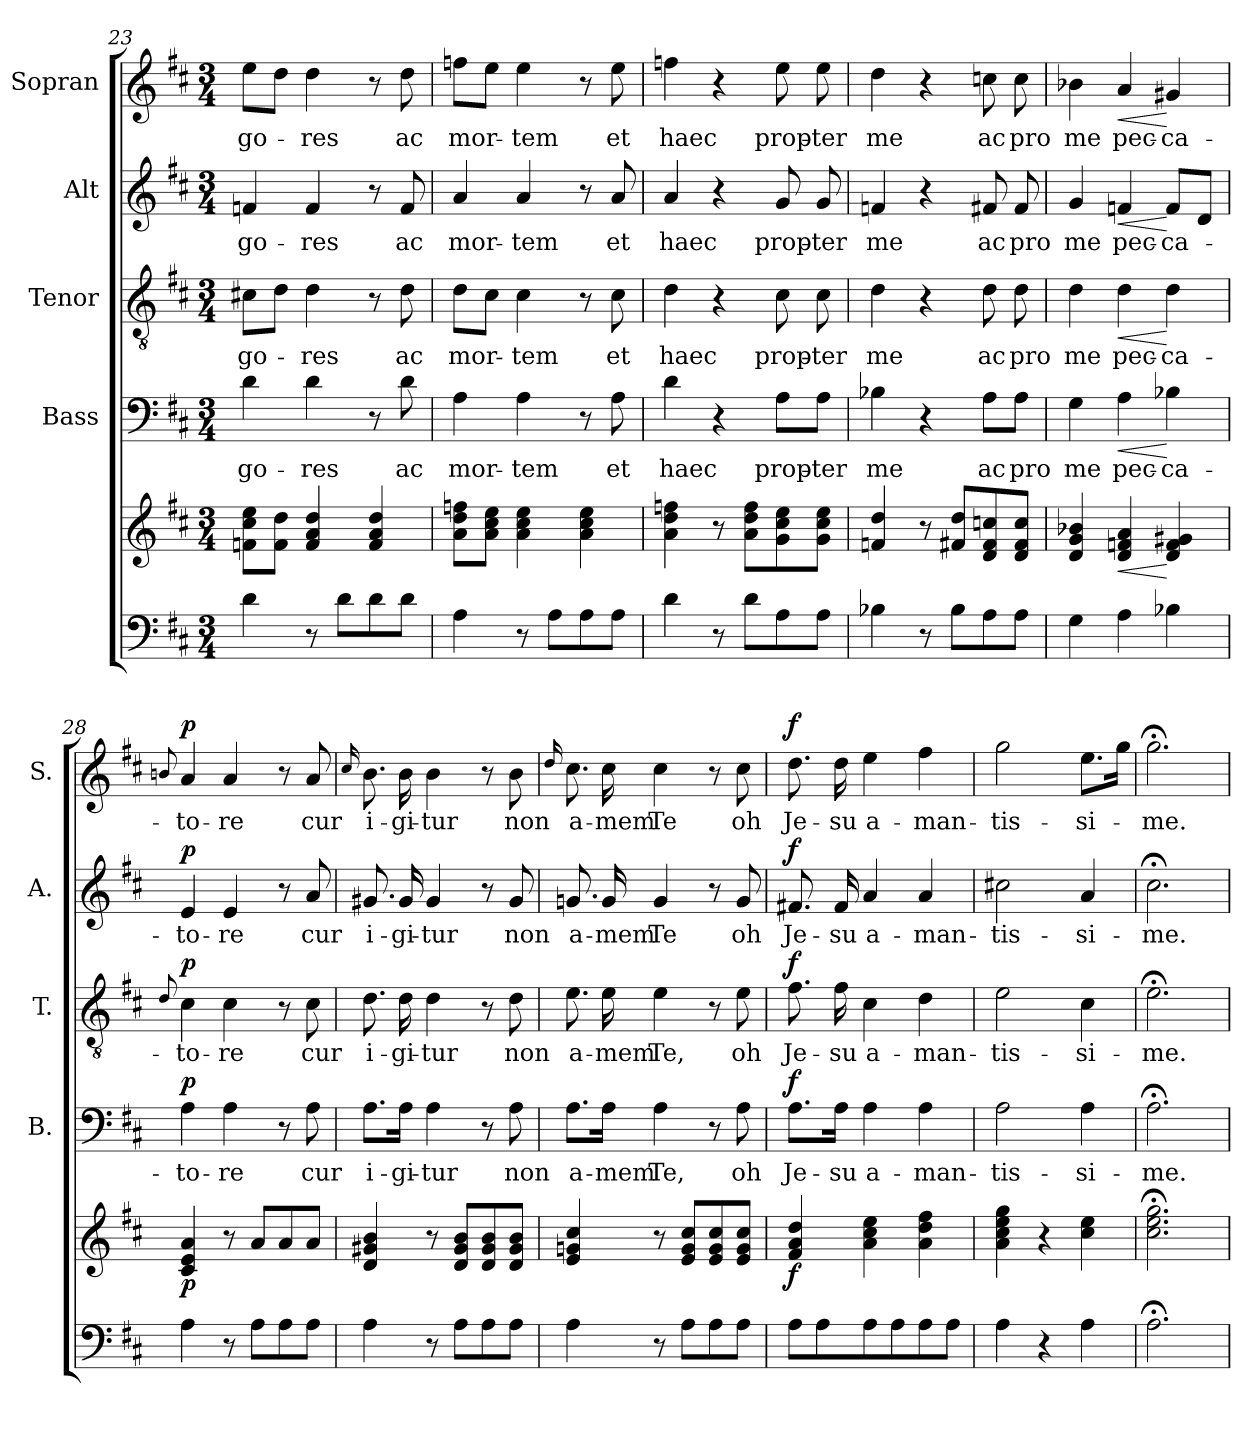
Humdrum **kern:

**kern	**kern	**dynam	**kern	**text	**dynam	**kern	**text	**dynam	**kern	**text	**dynam	**kern	**text	**dynam
*part5	*part5	*part5	*part4	*part4	*part4	*part3	*part3	*part3	*part2	*part2	*part2	*part1	*part1	*part1
*staff6	*staff5	*staff5/6	*staff4	*staff4	*staff4	*staff3	*staff3	*staff3	*staff2	*staff2	*staff2	*staff1	*staff1	*staff1
*	*	*	*I"Bass	*	*	*I"Tenor	*	*	*I"Alt	*	*	*I"Sopran	*	*
*	*	*	*I'B.	*	*	*I'T.	*	*	*I'A.	*	*	*I'S.	*	*
!!LO:PB:g=z
*clefF4	*clefG2	*	*clefF4	*	*	*clefGv2	*	*	*clefG2	*	*	*clefG2	*	*
*k[f#c#]	*k[f#c#]	*	*k[f#c#]	*	*	*k[f#c#]	*	*	*k[f#c#]	*	*	*k[f#c#]	*	*
*D:	*D:	*	*D:	*	*	*D:	*	*	*D:	*	*	*D:	*	*
*M3/4	*M3/4	*	*M3/4	*	*	*M3/4	*	*	*M3/4	*	*	*M3/4	*	*
=23	=23	=23	=23	=23	=23	=23	=23	=23	=23	=23	=23	=23	=23	=23
!	!	!	!	!LO:LY:b	!	!	!LO:LY:b	!	!	!LO:LY:b	!	!	!LO:LY:b	!
4d\	8fn\ 8cc#\ 8ee\L	.	4d\	-go-	.	8c#X\L	-go-	.	4fn/	-go-	.	8ee\L	-go-	.
.	8f\ 8dd\J	.	.	.	.	8d\J	.	.	.	.	.	8dd\J	.	.
!	!	!	!	!LO:LY:b	!	!	!LO:LY:b	!	!	!LO:LY:b	!	!	!LO:LY:b	!
8r	4f/ 4a/ 4dd/	.	4d\	-res	.	4d\	-res	.	4f/	-res	.	4dd\	-res	.
8d\L	.	.	.	.	.	.	.	.	.	.	.	.	.	.
8d\	4f/ 4a/ 4dd/	.	8r	.	.	8r	.	.	8r	.	.	8r	.	.
!	!	!	!	!LO:LY:b	!	!	!LO:LY:b	!	!	!LO:LY:b	!	!	!LO:LY:b	!
8d\J	.	.	8d\	ac	.	8d\	ac	.	8f/	ac	.	8dd\	ac	.
=24	=24	=24	=24	=24	=24	=24	=24	=24	=24	=24	=24	=24	=24	=24
!	!	!	!	!LO:LY:b	!	!	!LO:LY:b	!	!	!LO:LY:b	!	!	!LO:LY:b	!
4A\	8a\ 8dd\ 8ffn\L	.	4A\	mor-	.	8d\L	mor-	.	4a/	mor-	.	8ffn\L	mor-	.
.	8a\ 8cc#\ 8ee\J	.	.	.	.	8c#\J	.	.	.	.	.	8ee\J	.	.
!	!	!	!	!LO:LY:b	!	!	!LO:LY:b	!	!	!LO:LY:b	!	!	!LO:LY:b	!
8r	4a\ 4cc#\ 4ee\	.	4A\	-tem	.	4c#\	-tem	.	4a/	-tem	.	4ee\	-tem	.
8A\L	.	.	.	.	.	.	.	.	.	.	.	.	.	.
8A\	4a\ 4cc#\ 4ee\	.	8r	.	.	8r	.	.	8r	.	.	8r	.	.
!	!	!	!	!LO:LY:b	!	!	!LO:LY:b	!	!	!LO:LY:b	!	!	!LO:LY:b	!
8A\J	.	.	8A\	et	.	8c#\	et	.	8a/	et	.	8ee\	et	.
=25	=25	=25	=25	=25	=25	=25	=25	=25	=25	=25	=25	=25	=25	=25
!	!	!	!	!LO:LY:b	!	!	!LO:LY:b	!	!	!LO:LY:b	!	!	!LO:LY:b	!
4d\	4a\ 4dd\ 4ffn\	.	4d\	haec	.	4d\	haec	.	4a/	haec	.	4ffn\	haec	.
8r	8r	.	4r	.	.	4r	.	.	4r	.	.	4r	.	.
8d\L	8a\ 8dd\ 8ff\L	.	.	.	.	.	.	.	.	.	.	.	.	.
!	!	!	!	!LO:LY:b	!	!	!LO:LY:b	!	!	!LO:LY:b	!	!	!LO:LY:b	!
8A\	8g\ 8cc#\ 8ee\	.	8A\L	prop-	.	8c#\	prop-	.	8g/	prop-	.	8ee\	prop-	.
!	!	!	!	!LO:LY:b	!	!	!LO:LY:b	!	!	!LO:LY:b	!	!	!LO:LY:b	!
8A\J	8g\ 8cc#\ 8ee\J	.	8A\J	-ter	.	8c#\	-ter	.	8g/	-ter	.	8ee\	-ter	.
=26	=26	=26	=26	=26	=26	=26	=26	=26	=26	=26	=26	=26	=26	=26
!	!	!	!	!LO:LY:b	!	!	!LO:LY:b	!	!	!LO:LY:b	!	!	!LO:LY:b	!
4B-X\	4fn/ 4dd/	.	4B-X\	me	.	4d\	me	.	4fn/	me	.	4dd\	me	.
8r	8r	.	4r	.	.	4r	.	.	4r	.	.	4r	.	.
8B-\L	8f#X/ 8dd/L	.	.	.	.	.	.	.	.	.	.	.	.	.
!	!	!	!	!LO:LY:b	!	!	!LO:LY:b	!	!	!LO:LY:b	!	!	!LO:LY:b	!
8A\	8d/ 8f#/ 8ccn/	.	8A\L	ac	.	8d\	ac	.	8f#X/	ac	.	8ccn\	ac	.
!	!	!	!	!LO:LY:b	!	!	!LO:LY:b	!	!	!LO:LY:b	!	!	!LO:LY:b	!
8A\J	8d/ 8f#/ 8cc/J	.	8A\J	pro	.	8d\	pro	.	8f#/	pro	.	8cc\	pro	.
=27	=27	=27	=27	=27	=27	=27	=27	=27	=27	=27	=27	=27	=27	=27
!	!	!	!	!LO:LY:b	!	!	!LO:LY:b	!	!	!LO:LY:b	!	!	!LO:LY:b	!
4G\	4d/ 4g/ 4b-X/	.	4G\	me	.	4d\	me	.	4g/	me	.	4b-X\	me	.
!	!	!LO:HP:b	!	!LO:LY:b	!LO:HP:b	!	!LO:LY:b	!LO:HP:b	!	!LO:LY:b	!LO:HP:b	!	!LO:LY:b	!LO:HP:b
4A\	4d/ 4fn/ 4a/	<	4A\	pec-	<	4d\	pec-	<	4fn/	pec-	<	4a/	pec-	<
!	!	!	!	!LO:LY:b	!	!	!LO:LY:b	!	!	!LO:LY:b	!	!	!LO:LY:b	!
4B-X\	4d/ 4f/ 4g#X/	[	4B-X\	-ca-	[	4d\	-ca-	[	8f/L	-ca-	[	4g#X/	-ca-	[
.	.	.	.	.	.	.	.	.	8d/J	.	.	.	.	.
=28	=28	=28	=28	=28	=28	=28	=28	=28	=28	=28	=28	=28	=28	=28
.	.	.	.	.	.	8qqd/	.	.	.	.	.	8qqbn/	.	.
!	!	!LO:DY:b	!	!LO:LY:b	!LO:DY:a	!	!LO:LY:b	!LO:DY:a	!	!LO:LY:b	!LO:DY:a	!	!LO:LY:b	!LO:DY:a
4A\	4c#/ 4e/ 4a/	p	4A\	-to-	p	4c#\	-to-	p	4e/	-to-	p	4a/	-to-	p
!	!	!	!	!LO:LY:b	!	!	!LO:LY:b	!	!	!LO:LY:b	!	!	!LO:LY:b	!
8r	8r	.	4A\	-re	.	4c#\	-re	.	4e/	-re	.	4a/	-re	.
8A\L	8a/L	.	.	.	.	.	.	.	.	.	.	.	.	.
8A\	8a/	.	8r	.	.	8r	.	.	8r	.	.	8r	.	.
!	!	!	!	!LO:LY:b	!	!	!LO:LY:b	!	!	!LO:LY:b	!	!	!LO:LY:b	!
8A\J	8a/J	.	8A\	cur	.	8c#\	cur	.	8a/	cur	.	8a/	cur	.
=29	=29	=29	=29	=29	=29	=29	=29	=29	=29	=29	=29	=29	=29	=29
.	.	.	.	.	.	.	.	.	.	.	.	16qqcc#/	.	.
!	!	!	!	!LO:LY:b	!	!	!LO:LY:b	!	!	!LO:LY:b	!	!	!LO:LY:b	!
4A\	4d/ 4g#X/ 4b/	.	8.A\L	i-	.	8.d\	i-	.	8.g#X/	i-	.	8.b\	i-	.
!	!	!	!	!LO:LY:b	!	!	!LO:LY:b	!	!	!LO:LY:b	!	!	!LO:LY:b	!
.	.	.	16A\Jk	-gi-	.	16d\	-gi-	.	16g#/	-gi-	.	16b\	-gi-	.
!	!	!	!	!LO:LY:b	!	!	!LO:LY:b	!	!	!LO:LY:b	!	!	!LO:LY:b	!
8r	8r	.	4A\	-tur	.	4d\	-tur	.	4g#/	-tur	.	4b\	-tur	.
8A\L	8d/ 8g#/ 8b/L	.	.	.	.	.	.	.	.	.	.	.	.	.
8A\	8d/ 8g#/ 8b/	.	8r	.	.	8r	.	.	8r	.	.	8r	.	.
!	!	!	!	!LO:LY:b	!	!	!LO:LY:b	!	!	!LO:LY:b	!	!	!LO:LY:b	!
8A\J	8d/ 8g#/ 8b/J	.	8A\	non	.	8d\	non	.	8g#/	non	.	8b\	non	.
!!LO:LB:g=z
=30	=30	=30	=30	=30	=30	=30	=30	=30	=30	=30	=30	=30	=30	=30
.	.	.	.	.	.	.	.	.	.	.	.	16qqdd/	.	.
!	!	!	!	!LO:LY:b	!	!	!LO:LY:b	!	!	!LO:LY:b	!	!	!LO:LY:b	!
4A\	4e/ 4gn/ 4cc#/	.	8.A\L	a-	.	8.e\	a-	.	8.gn/	a-	.	8.cc#\	a-	.
!	!	!	!	!LO:LY:b	!	!	!LO:LY:b	!	!	!LO:LY:b	!	!	!LO:LY:b	!
.	.	.	16A\Jk	-mem	.	16e\	-mem	.	16g/	-mem	.	16cc#\	-mem	.
!	!	!	!	!LO:LY:b	!	!	!LO:LY:b	!	!	!LO:LY:b	!	!	!LO:LY:b	!
8r	8r	.	4A\	Te,	.	4e\	Te,	.	4g/	Te	.	4cc#\	Te	.
8A\L	8e/ 8g/ 8cc#/L	.	.	.	.	.	.	.	.	.	.	.	.	.
8A\	8e/ 8g/ 8cc#/	.	8r	.	.	8r	.	.	8r	.	.	8r	.	.
!	!	!	!	!LO:LY:b	!	!	!LO:LY:b	!	!	!LO:LY:b	!	!	!LO:LY:b	!
8A\J	8e/ 8g/ 8cc#/J	.	8A\	oh	.	8e\	oh	.	8g/	oh	.	8cc#\	oh	.
=31	=31	=31	=31	=31	=31	=31	=31	=31	=31	=31	=31	=31	=31	=31
!	!	!LO:DY:b	!	!LO:LY:b	!LO:DY:a	!	!LO:LY:b	!LO:DY:a	!	!LO:LY:b	!LO:DY:a	!	!LO:LY:b	!LO:DY:a
8A\L	4f#/ 4a/ 4dd/	f	8.A\L	Je-	f	8.f#\	Je-	f	8.f#X/	Je-	f	8.dd\	Je-	f
8A\	.	.	.	.	.	.	.	.	.	.	.	.	.	.
!	!	!	!	!LO:LY:b	!	!	!LO:LY:b	!	!	!LO:LY:b	!	!	!LO:LY:b	!
.	.	.	16A\Jk	-su	.	16f#\	-su	.	16f#/	-su	.	16dd\	-su	.
!	!	!	!	!LO:LY:b	!	!	!LO:LY:b	!	!	!LO:LY:b	!	!	!LO:LY:b	!
8A\	4a\ 4cc#\ 4ee\	.	4A\	a-	.	4c#\	a-	.	4a/	a-	.	4ee\	a-	.
8A\	.	.	.	.	.	.	.	.	.	.	.	.	.	.
!	!	!	!	!LO:LY:b	!	!	!LO:LY:b	!	!	!LO:LY:b	!	!	!LO:LY:b	!
8A\	4a\ 4dd\ 4ff#\	.	4A\	-man-	.	4d\	-man-	.	4a/	-man-	.	4ff#\	-man-	.
8A\J	.	.	.	.	.	.	.	.	.	.	.	.	.	.
=32	=32	=32	=32	=32	=32	=32	=32	=32	=32	=32	=32	=32	=32	=32
!	!	!	!	!LO:LY:b	!	!	!LO:LY:b	!	!	!LO:LY:b	!	!	!LO:LY:b	!
4A\	4a\ 4cc#\ 4ee\ 4gg\	.	2A\	-tis-	.	2e\	-tis-	.	2cc#X\	-tis-	.	2gg\	-tis-	.
4r	4r	.	.	.	.	.	.	.	.	.	.	.	.	.
!	!	!	!	!LO:LY:b	!	!	!LO:LY:b	!	!	!LO:LY:b	!	!	!LO:LY:b	!
4A\	4cc#\ 4ee\	.	4A\	-si-	.	4c#\	-si-	.	4a/	-si-	.	8.ee\L	-si-	.
.	.	.	.	.	.	.	.	.	.	.	.	16gg\Jk	.	.
=33	=33	=33	=33	=33	=33	=33	=33	=33	=33	=33	=33	=33	=33	=33
!	!	!	!	!LO:LY:b	!	!	!LO:LY:b	!	!	!LO:LY:b	!	!	!LO:LY:b	!
2.A;<\	2.cc#\;< 2.ee\;< 2.gg\;<	.	2.A;<\	-me.	.	2.e;<\	-me.	.	2.cc#;<\	-me.	.	2.gg;<\	-me.	.
=	=	=	=	=	=	=	=	=	=	=	=	=	=	=
*-	*-	*-	*-	*-	*-	*-	*-	*-	*-	*-	*-	*-	*-	*-
